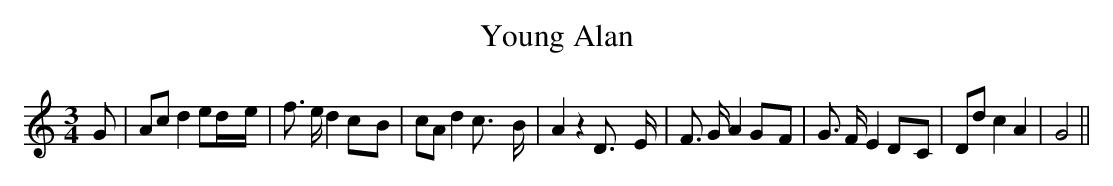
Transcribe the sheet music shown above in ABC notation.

X:1
T:Young Alan
M:3/4
L:1/8
K:C
 G| Ac d2 ed/2-e/2| f3/2 e/2 d2c-B| cA d2 c3/2- B/2| A2 z2 D3/2- E/2|\
 F3/2 G/2 A2G-F| G3/2 F/2 E2D-C| Dd c2 A2| G4||
